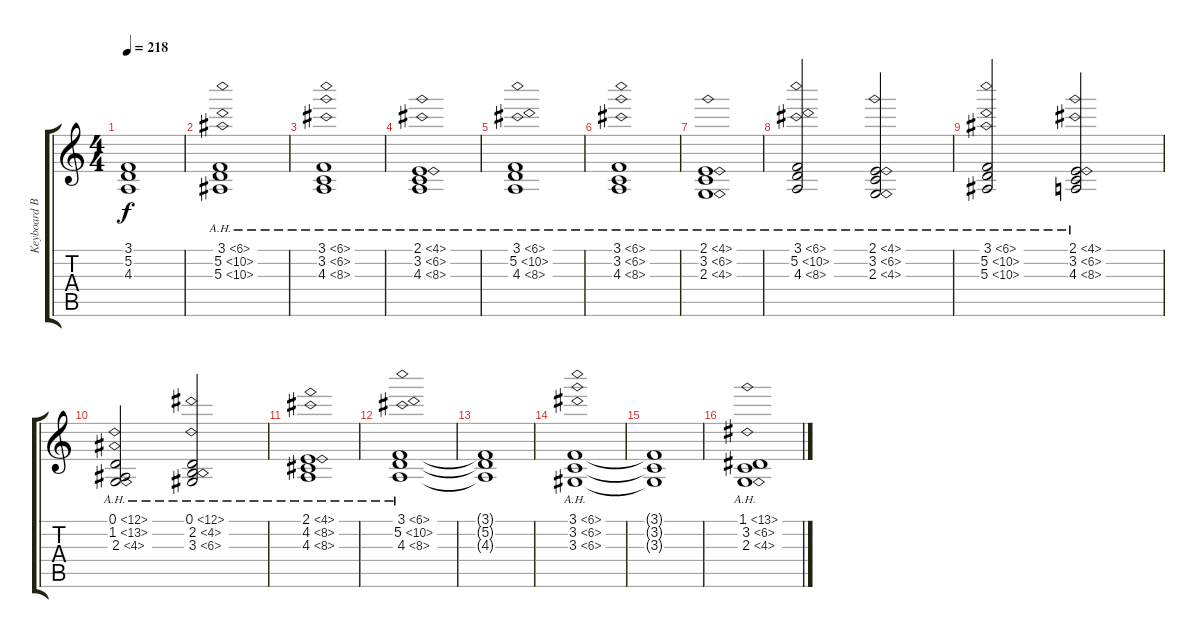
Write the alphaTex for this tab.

\track ("Keyboard Background" "Keyboard B") {instrument stringensemble1}
\staff {score tabs}
\tuning (D4 A3 F3 C3 G2 D2) {hide}
\ts (4 4)
\tempo 218
\clef g2
\ks c
(3.1{t} 5.2{t} 4.3{t}).1{dy f} |
(3.1{ah 3} 5.2{ah 5} 5.3{ah 5}).1 |
(3.1{ah 3} 3.2{ah 3} 4.3{ah 4}).1 |
(2.1{ah 2} 3.2{ah 3} 4.3{ah 4}).1 |
(3.1{ah 3} 5.2{ah 5} 4.3{ah 4}).1 |
(3.1{ah 3} 3.2{ah 3} 4.3{ah 4}).1 |
(2.1{ah 2} 3.2{ah 3} 2.3{ah 2}).1 |
(3.1{ah 3} 5.2{ah 5} 4.3{ah 4}).2 (2.1{ah 2} 3.2{ah 3} 2.3{ah 2}).2 |
(3.1{ah 3} 5.2{ah 5} 5.3{ah 5}).2 (2.1{ah 2} 3.2{ah 3} 4.3{ah 4}).2 |
(0.1{ah 12} 1.2{ah 12} 2.3{ah 2}).2 (0.1{ah 12} 2.2{ah 2} 3.3{ah 3}).2 |
(2.1{ah 2} 4.2{ah 4} 4.3{ah 4}).1 |
(3.1{ah 3} 5.2{ah 5} 4.3{ah 4}).1 |
(3.1{t} 5.2{t} 4.3{t}).1 |
(3.1{ah 3} 3.2{ah 3} 3.3{ah 3}).1 |
(3.1{t} 3.2{t} 3.3{t}).1 |
(1.1{ah 12} 3.2{ah 3} 2.3{ah 2}).1
